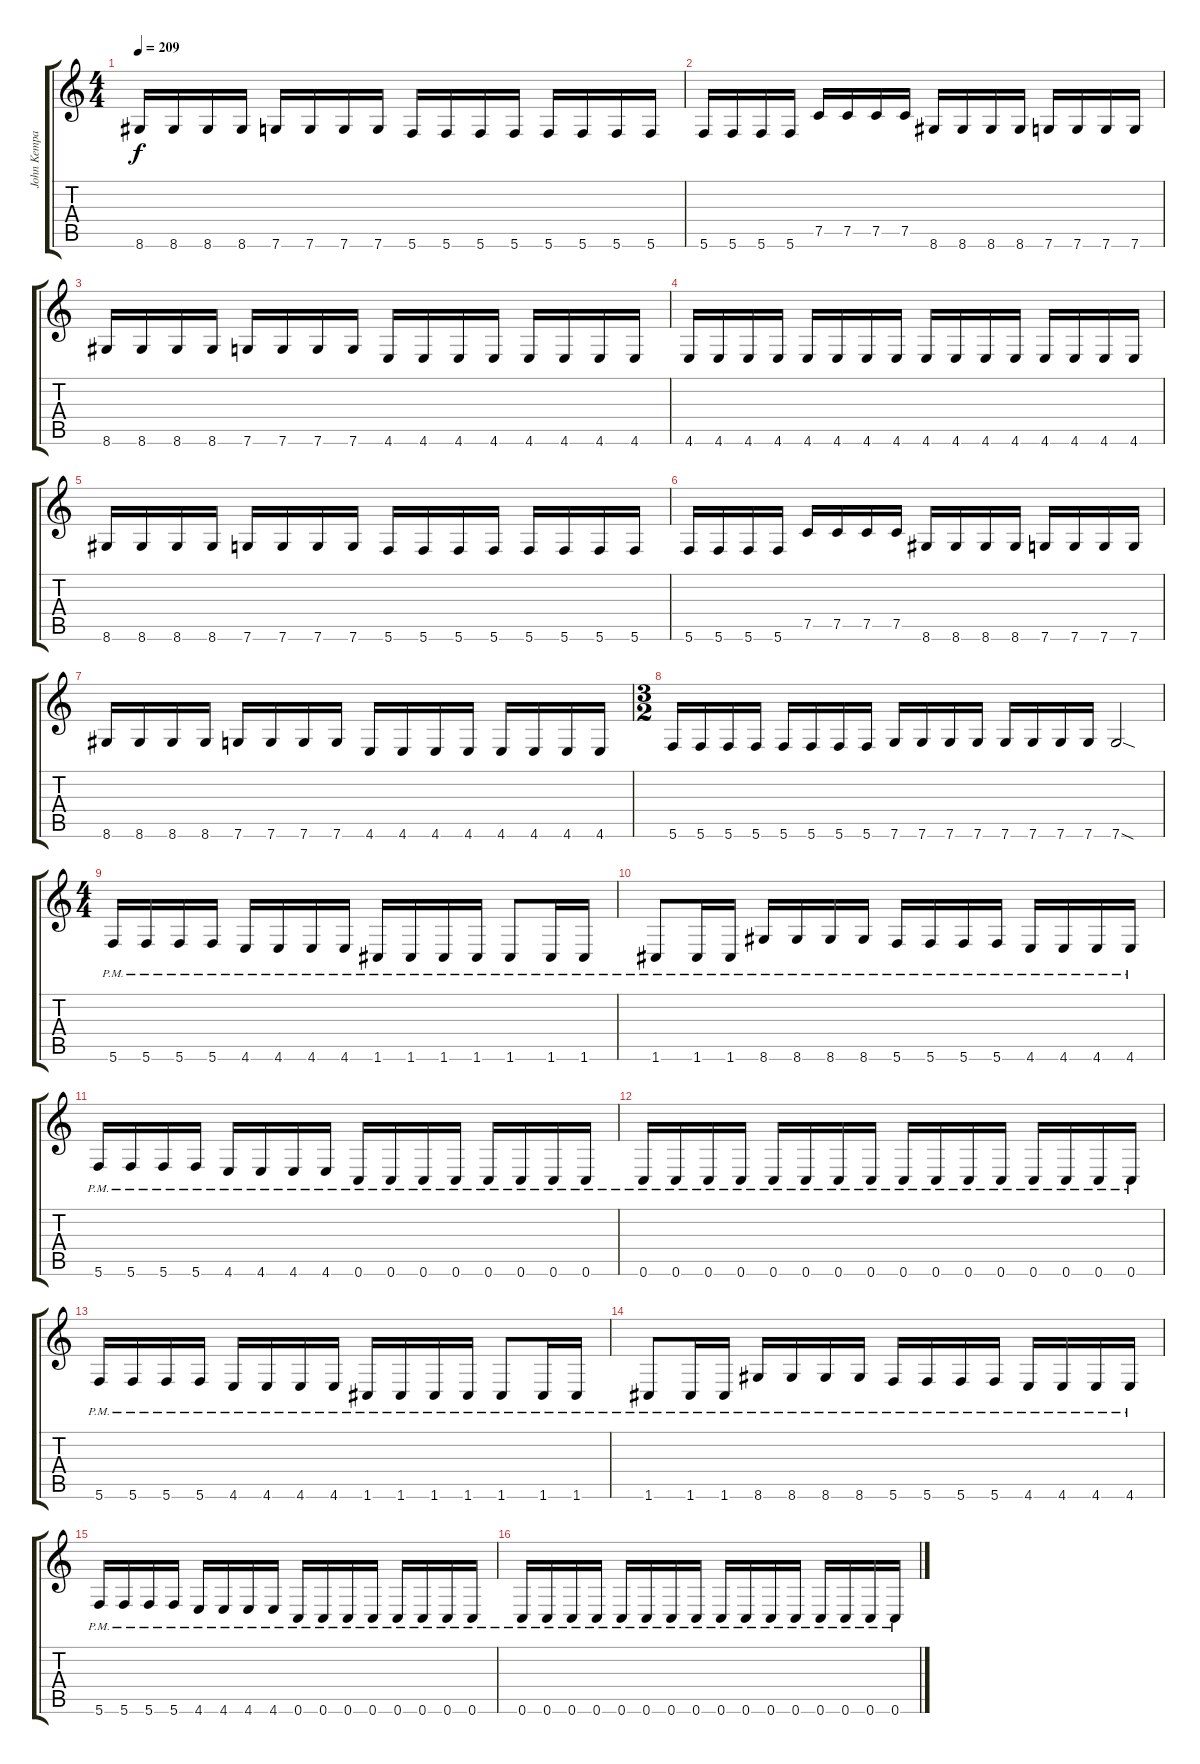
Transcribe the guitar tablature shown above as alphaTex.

\track ("John Kempainen (Guitar)" "John Kempa") {instrument distortionguitar}
\staff {score tabs}
\tuning (C4 G3 Eb3 Bb2 F2 C2) {hide}
\ts (4 4)
\tempo 209
\clef g2
\ks c
8.6.16{dy f} 8.6.16 8.6.16 8.6.16 7.6.16 7.6.16 7.6.16 7.6.16 5.6.16 5.6.16 5.6.16 5.6.16 5.6.16 5.6.16 5.6.16 5.6.16 |
5.6.16 5.6.16 5.6.16 5.6.16 7.5.16 7.5.16 7.5.16 7.5.16 8.6.16 8.6.16 8.6.16 8.6.16 7.6.16 7.6.16 7.6.16 7.6.16 |
8.6.16 8.6.16 8.6.16 8.6.16 7.6.16 7.6.16 7.6.16 7.6.16 4.6.16 4.6.16 4.6.16 4.6.16 4.6.16 4.6.16 4.6.16 4.6.16 |
4.6.16 4.6.16 4.6.16 4.6.16 4.6.16 4.6.16 4.6.16 4.6.16 4.6.16 4.6.16 4.6.16 4.6.16 4.6.16 4.6.16 4.6.16 4.6.16 |
8.6.16 8.6.16 8.6.16 8.6.16 7.6.16 7.6.16 7.6.16 7.6.16 5.6.16 5.6.16 5.6.16 5.6.16 5.6.16 5.6.16 5.6.16 5.6.16 |
5.6.16 5.6.16 5.6.16 5.6.16 7.5.16 7.5.16 7.5.16 7.5.16 8.6.16 8.6.16 8.6.16 8.6.16 7.6.16 7.6.16 7.6.16 7.6.16 |
8.6.16 8.6.16 8.6.16 8.6.16 7.6.16 7.6.16 7.6.16 7.6.16 4.6.16 4.6.16 4.6.16 4.6.16 4.6.16 4.6.16 4.6.16 4.6.16 |
\ts (3 2)
5.6.16 5.6.16 5.6.16 5.6.16 5.6.16 5.6.16 5.6.16 5.6.16 7.6.16 7.6.16 7.6.16 7.6.16 7.6.16 7.6.16 7.6.16 7.6.16 7.6{sod}.2 |
\ts (4 4)
5.6{pm}.16{balance 8} 5.6{pm}.16 5.6{pm}.16 5.6{pm}.16 4.6{pm}.16 4.6{pm}.16 4.6{pm}.16 4.6{pm}.16 1.6{pm}.16 1.6{pm}.16 1.6{pm}.16 1.6{pm}.16 1.6{pm}.8 1.6{pm}.16 1.6{pm}.16 |
1.6{pm}.8 1.6{pm}.16 1.6{pm}.16 8.6{pm}.16 8.6{pm}.16 8.6{pm}.16 8.6{pm}.16 5.6{pm}.16 5.6{pm}.16 5.6{pm}.16 5.6{pm}.16 4.6{pm}.16 4.6{pm}.16 4.6{pm}.16 4.6{pm}.16 |
5.6{pm}.16 5.6{pm}.16 5.6{pm}.16 5.6{pm}.16 4.6{pm}.16 4.6{pm}.16 4.6{pm}.16 4.6{pm}.16 0.6{pm}.16 0.6{pm}.16 0.6{pm}.16 0.6{pm}.16 0.6{pm}.16 0.6{pm}.16 0.6{pm}.16 0.6{pm}.16 |
0.6{pm}.16 0.6{pm}.16 0.6{pm}.16 0.6{pm}.16 0.6{pm}.16 0.6{pm}.16 0.6{pm}.16 0.6{pm}.16 0.6{pm}.16 0.6{pm}.16 0.6{pm}.16 0.6{pm}.16 0.6{pm}.16 0.6{pm}.16 0.6{pm}.16 0.6{pm}.16 |
5.6{pm}.16{balance 8} 5.6{pm}.16 5.6{pm}.16 5.6{pm}.16 4.6{pm}.16 4.6{pm}.16 4.6{pm}.16 4.6{pm}.16 1.6{pm}.16 1.6{pm}.16 1.6{pm}.16 1.6{pm}.16 1.6{pm}.8 1.6{pm}.16 1.6{pm}.16 |
1.6{pm}.8 1.6{pm}.16 1.6{pm}.16 8.6{pm}.16 8.6{pm}.16 8.6{pm}.16 8.6{pm}.16 5.6{pm}.16 5.6{pm}.16 5.6{pm}.16 5.6{pm}.16 4.6{pm}.16 4.6{pm}.16 4.6{pm}.16 4.6{pm}.16 |
5.6{pm}.16 5.6{pm}.16 5.6{pm}.16 5.6{pm}.16 4.6{pm}.16 4.6{pm}.16 4.6{pm}.16 4.6{pm}.16 0.6{pm}.16 0.6{pm}.16 0.6{pm}.16 0.6{pm}.16 0.6{pm}.16 0.6{pm}.16 0.6{pm}.16 0.6{pm}.16 |
0.6{pm}.16 0.6{pm}.16 0.6{pm}.16 0.6{pm}.16 0.6{pm}.16 0.6{pm}.16 0.6{pm}.16 0.6{pm}.16 0.6{pm}.16 0.6{pm}.16 0.6{pm}.16 0.6{pm}.16 0.6{pm}.16 0.6{pm}.16 0.6{pm}.16 0.6{pm}.16
